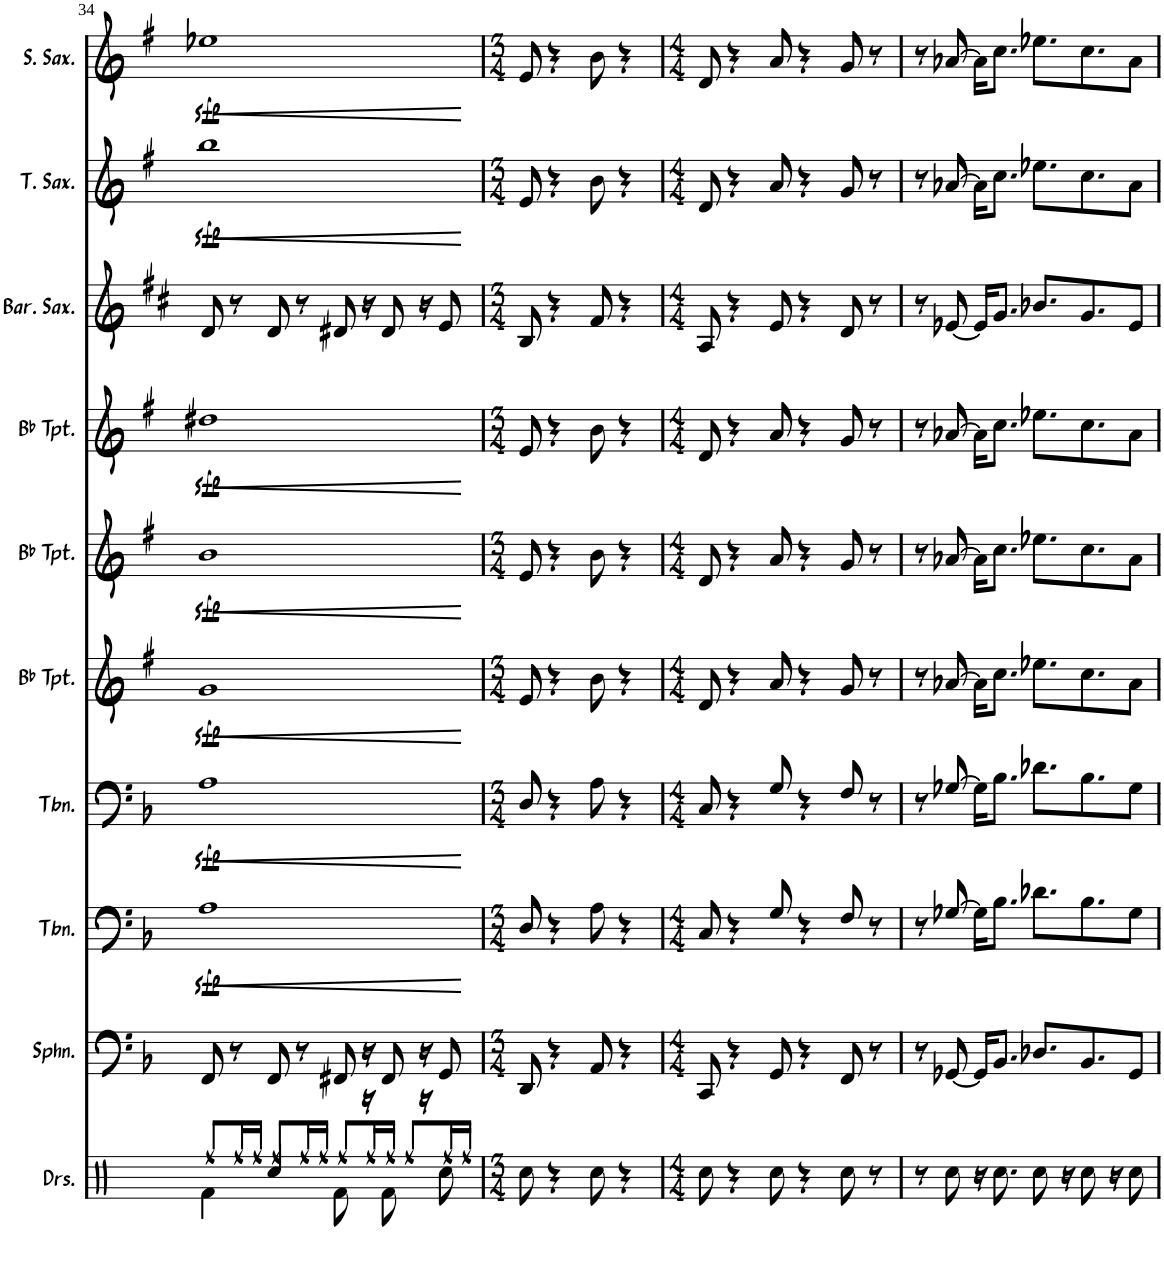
**kern	**kern	**kern	**dynam	**kern	**dynam	**kern	**dynam	**kern	**dynam	**kern	**dynam	**kern	**kern	**dynam	**kern	**dynam
*part10	*part9	*part8	*part8	*part7	*part7	*part6	*part6	*part5	*part5	*part4	*part4	*part3	*part2	*part2	*part1	*part1
*staff10	*staff9	*staff8	*staff8	*staff7	*staff7	*staff6	*staff6	*staff5	*staff5	*staff4	*staff4	*staff3	*staff2	*staff2	*staff1	*staff1
*I"Drumset	*I"Sousaphone	*I"Trombone	*	*I"Trombone	*	*I"Bb Trumpet	*	*I"Bb Trumpet	*	*I"Bb Trumpet	*	*I"Baritone Saxophone	*I"Tenor Saxophone	*	*I"Soprano Saxophone	*
*I'Drs.	*I'Sphn.	*I'Tbn.	*	*I'Tbn.	*	*I'Bb Tpt.	*	*I'Bb Tpt.	*	*I'Bb Tpt.	*	*I'Bar. Sax.	*I'T. Sax.	*	*I'S. Sax.	*
!!LO:PB:g=z
*clefX	*clefF4	*clefF4	*	*clefF4	*	*clefG2	*	*clefG2	*	*clefG2	*	*clefG2	*clefG2	*	*clefG2	*
*	*	*	*	*	*	*Trd1c2	*	*Trd1c2	*	*Trd1c2	*	*Trd12c21	*Trd8c14	*	*Trd1c2	*
*k[b-]	*k[b-]	*k[b-]	*	*k[b-]	*	*k[f#]	*	*k[f#]	*	*k[f#]	*	*k[f#c#]	*k[f#]	*	*k[f#]	*
*F:	*F:	*F:	*	*F:	*	*G:	*	*G:	*	*G:	*	*D:	*G:	*	*G:	*
*M4/4	*M4/4	*M4/4	*	*M4/4	*	*M4/4	*	*M4/4	*	*M4/4	*	*M4/4	*M4/4	*	*M4/4	*
=34	=34	=34	=34	=34	=34	=34	=34	=34	=34	=34	=34	=34	=34	=34	=34	=34
*^	*	*	*	*	*	*	*	*	*	*	*	*	*	*	*	*
!	!	!	!	!LO:HP:b	!	!LO:HP:b	!	!LO:HP:b	!	!LO:HP:b	!	!LO:HP:b	!	!	!LO:HP:b	!	!LO:HP:b
!	!	!	!	!LO:DY:n=1:b	!	!LO:DY:n=1:b	!	!LO:DY:n=1:b	!	!LO:DY:n=1:b	!	!LO:DY:n=1:b	!	!	!LO:DY:n=1:b	!	!LO:DY:n=1:b
4Rf\	8Rff/L	8FF/	1A	< sfp	1A	< sfp	1g	< sfp	1b	< sfp	1dd#X	< sfp	8d/	1bb	< sfp	1ee-X	< sfp
.	16Rff/L	8r	.	.	.	.	.	.	.	.	.	.	8r	.	.	.	.
.	16Rff/JJ	.	.	.	.	.	.	.	.	.	.	.	.	.	.	.	.
4Rcc/	8Rff/L	8FF/	.	.	.	.	.	.	.	.	.	.	8d/	.	.	.	.
.	16Rff/L	8r	.	.	.	.	.	.	.	.	.	.	8r	.	.	.	.
.	16Rff/JJ	.	.	.	.	.	.	.	.	.	.	.	.	.	.	.	.
8Rf\	8Rff/L	8FF#X/	.	.	.	.	.	.	.	.	.	.	8d#X/	.	.	.	.
16r	16Rff/L	16r	.	.	.	.	.	.	.	.	.	.	16r	.	.	.	.
8Rf\	16Rff/JJ	8FF#/	.	.	.	.	.	.	.	.	.	.	8d#/	.	.	.	.
.	8Rff/L	.	.	.	.	.	.	.	.	.	.	.	.	.	.	.	.
16r	.	16r	.	.	.	.	.	.	.	.	.	.	16r	.	.	.	.
8Rcc\	16Rff/L	8GG/	.	.	.	.	.	.	.	.	.	.	8e/	.	.	.	.
.	16Rff/JJ	.	.	.	.	.	.	.	.	.	.	.	.	.	.	.	.
*v	*v	*	*	*	*	*	*	*	*	*	*	*	*	*	*	*	*
.	.	.	[	.	[	.	[	.	[	.	[	.	.	[	.	[
=35	=35	=35	=35	=35	=35	=35	=35	=35	=35	=35	=35	=35	=35	=35	=35	=35
*M3/4	*M3/4	*M3/4	*	*M3/4	*	*M3/4	*	*M3/4	*	*M3/4	*	*M3/4	*M3/4	*	*M3/4	*
8Rcc\	8DD/	8D/	.	8D/	.	8e/	.	8e/	.	8e/	.	8B/	8e/	.	8e/	.
4r	4r	4r	.	4r	.	4r	.	4r	.	4r	.	4r	4r	.	4r	.
8Rcc\	8AA/	8A\	.	8A\	.	8b\	.	8b\	.	8b\	.	8f#/	8b\	.	8b\	.
4r	4r	4r	.	4r	.	4r	.	4r	.	4r	.	4r	4r	.	4r	.
=36	=36	=36	=36	=36	=36	=36	=36	=36	=36	=36	=36	=36	=36	=36	=36	=36
*M4/4	*M4/4	*M4/4	*	*M4/4	*	*M4/4	*	*M4/4	*	*M4/4	*	*M4/4	*M4/4	*	*M4/4	*
8Rcc\	8CC/	8C/	.	8C/	.	8d/	.	8d/	.	8d/	.	8A/	8d/	.	8d/	.
4r	4r	4r	.	4r	.	4r	.	4r	.	4r	.	4r	4r	.	4r	.
8Rcc\	8GG/	8G/	.	8G/	.	8a/	.	8a/	.	8a/	.	8e/	8a/	.	8a/	.
4r	4r	4r	.	4r	.	4r	.	4r	.	4r	.	4r	4r	.	4r	.
8Rcc\	8FF/	8F/	.	8F/	.	8g/	.	8g/	.	8g/	.	8d/	8g/	.	8g/	.
8r	8r	8r	.	8r	.	8r	.	8r	.	8r	.	8r	8r	.	8r	.
=37	=37	=37	=37	=37	=37	=37	=37	=37	=37	=37	=37	=37	=37	=37	=37	=37
8r	8r	8r	.	8r	.	8r	.	8r	.	8r	.	8r	8r	.	8r	.
8Rcc\	[8GG-X/	[8G-X/	.	[8G-X/	.	[8a-X/	.	[8a-X/	.	[8a-X/	.	[8e-X/	[8a-X/	.	[8a-X/	.
16r	16GG-/KL]	16G-\KL]	.	16G-\KL]	.	16a-\KL]	.	16a-\KL]	.	16a-\KL]	.	16e-/KL]	16a-\KL]	.	16a-\KL]	.
8.Rcc\	8.BB-/J	8.B-\J	.	8.B-\J	.	8.cc\J	.	8.cc\J	.	8.cc\J	.	8.g/J	8.cc\J	.	8.cc\J	.
8Rcc\	8.D-X/L	8.d-X\L	.	8.d-X\L	.	8.ee-X\L	.	8.ee-X\L	.	8.ee-X\L	.	8.b-X/L	8.ee-X\L	.	8.ee-X\L	.
16r	.	.	.	.	.	.	.	.	.	.	.	.	.	.	.	.
8Rcc\	8.BB-/	8.B-\	.	8.B-\	.	8.cc\	.	8.cc\	.	8.cc\	.	8.g/	8.cc\	.	8.cc\	.
16r	.	.	.	.	.	.	.	.	.	.	.	.	.	.	.	.
8Rcc\	8GG-/J	8G-\J	.	8G-\J	.	8a-\J	.	8a-\J	.	8a-\J	.	8e-/J	8a-\J	.	8a-\J	.
=	=	=	=	=	=	=	=	=	=	=	=	=	=	=	=	=
*-	*-	*-	*-	*-	*-	*-	*-	*-	*-	*-	*-	*-	*-	*-	*-	*-
